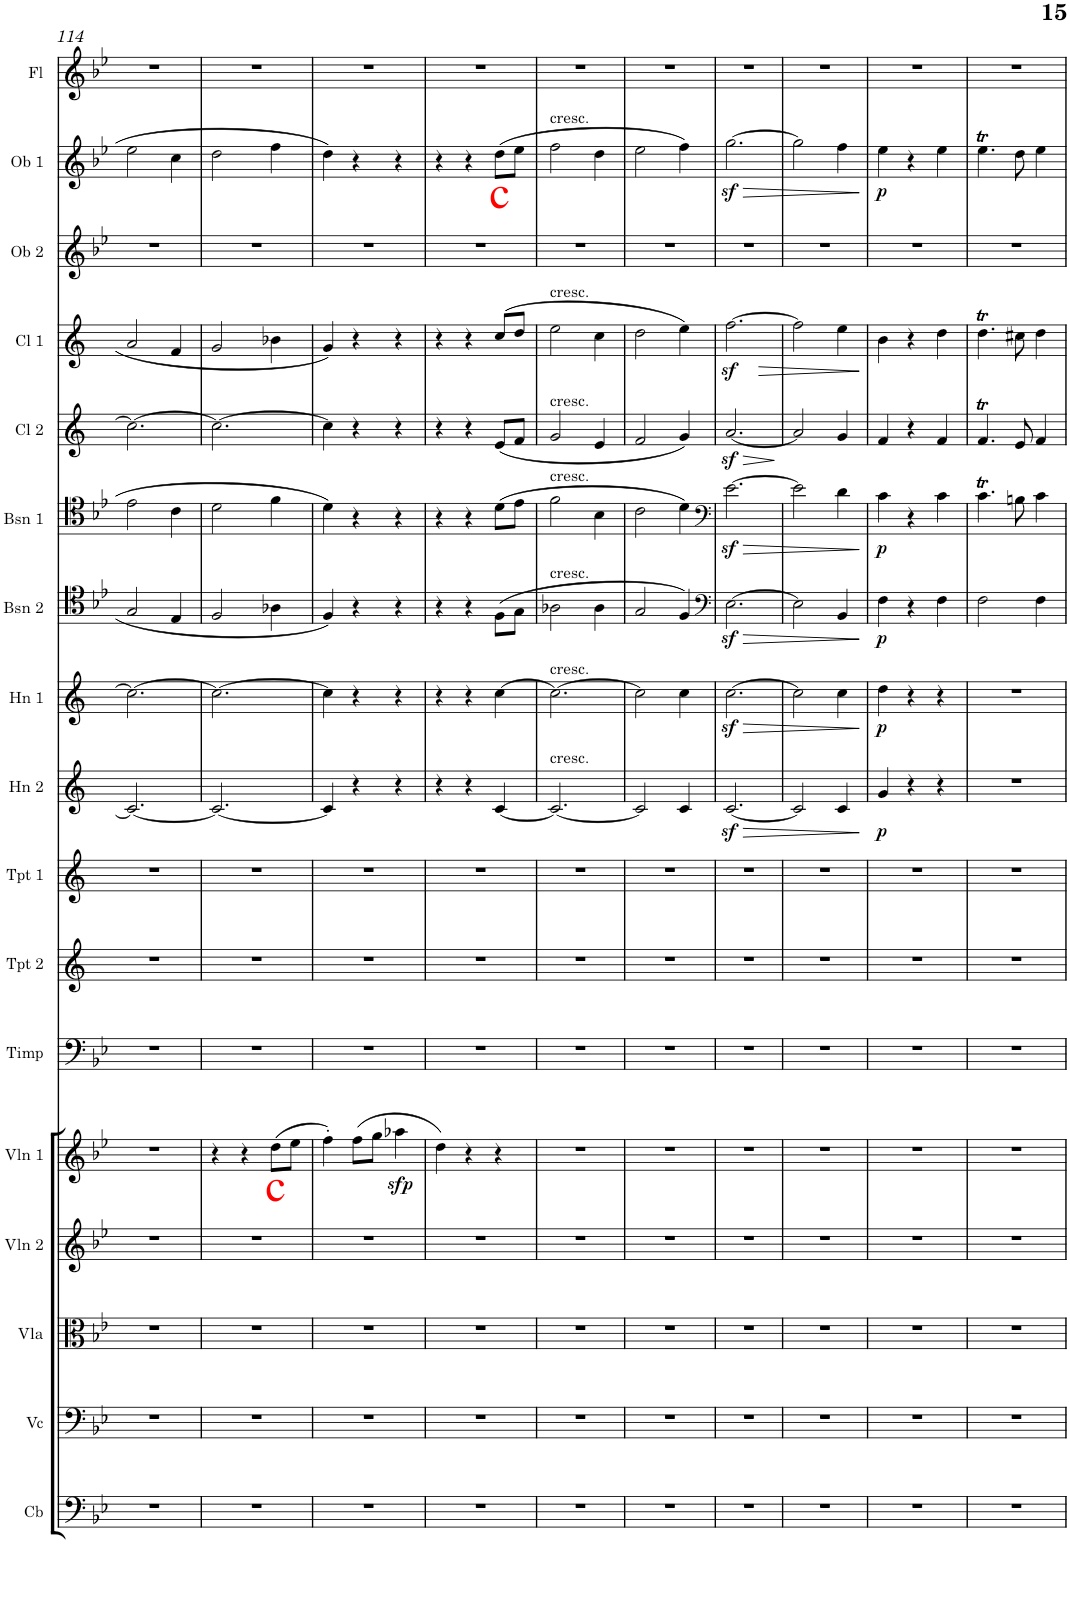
**kern	**kern	**kern	**kern	**kern	**text	**dynam	**kern	**kern	**kern	**kern	**dynam	**kern	**dynam	**kern	**dynam	**kern	**dynam	**kern	**dynam	**kern	**dynam	**kern	**kern	**text	**dynam	**kern
*part17	*part16	*part15	*part14	*part13	*part13	*part13	*part12	*part11	*part10	*part9	*part9	*part8	*part8	*part7	*part7	*part6	*part6	*part5	*part5	*part4	*part4	*part3	*part2	*part2	*part2	*part1
*staff17	*staff16	*staff15	*staff14	*staff13	*staff13	*staff13	*staff12	*staff11	*staff10	*staff9	*staff9	*staff8	*staff8	*staff7	*staff7	*staff6	*staff6	*staff5	*staff5	*staff4	*staff4	*staff3	*staff2	*staff2	*staff2	*staff1
*I"Contrabass	*I"Violoncello	*I"Viola	*I"Violin 2	*I"Violin 1	*	*	*I"Timpani	*I"Bb Trumpet 2	*I"Bb Trumpet 1	*I"Bb (basso) Horn 2	*	*I"Bb (basso) Horn 1	*	*I"Bassoon 2	*	*I"Bassoon 1	*	*I"Bb Clarinet 2	*	*I"Bb Clarinet 1	*	*I"Oboe 2	*I"Oboe 1	*	*	*I"Flute
*I'Cb	*I'Vc	*I'Vla	*I'Vln 2	*I'Vln 1	*	*	*I'Timp	*I'Tpt 2	*I'Tpt 1	*I'Hn 2	*	*I'Hn 1	*	*I'Bsn 2	*	*I'Bsn 1	*	*I'Cl 2	*	*I'Cl 1	*	*I'Ob 2	*I'Ob 1	*	*	*I'Fl
!!LO:PB:g=z
*clefF4	*clefF4	*clefC3	*clefG2	*clefG2	*	*	*clefF4	*clefG2	*clefG2	*clefG2	*	*clefG2	*	*clefC4	*	*clefC4	*	*clefG2	*	*clefG2	*	*clefG2	*clefG2	*	*	*clefG2
*Trd7c12	*	*	*	*	*	*	*	*Trd1c2	*Trd1c2	*Trd8c14	*	*Trd8c14	*	*	*	*	*	*Trd1c2	*	*Trd1c2	*	*	*	*	*	*
*k[b-e-]	*k[b-e-]	*k[b-e-]	*k[b-e-]	*k[b-e-]	*	*	*k[b-e-]	*k[]	*k[]	*k[]	*	*k[]	*	*k[b-e-]	*	*k[b-e-]	*	*k[]	*	*k[]	*	*k[b-e-]	*k[b-e-]	*	*	*k[b-e-]
*M3/4	*M3/4	*M3/4	*M3/4	*M3/4	*	*	*M3/4	*M3/4	*M3/4	*M3/4	*	*M3/4	*	*M3/4	*	*M3/4	*	*M3/4	*	*M3/4	*	*M3/4	*M3/4	*	*	*M3/4
=114	=114	=114	=114	=114	=114	=114	=114	=114	=114	=114	=114	=114	=114	=114	=114	=114	=114	=114	=114	=114	=114	=114	=114	=114	=114	=114
2.r	2.r	2.r	2.r	2.r	.	.	2.r	2.r	2.r	2.c/_	.	2.cc\_	.	2G/	.	2e-\	.	2.cc\_	.	2a/	.	2.r	2ee-\	.	.	2.r
.	.	.	.	.	.	.	.	.	.	.	.	.	.	4E-/	.	4c\	.	.	.	4f/	.	.	4cc\	.	.	.
=115	=115	=115	=115	=115	=115	=115	=115	=115	=115	=115	=115	=115	=115	=115	=115	=115	=115	=115	=115	=115	=115	=115	=115	=115	=115	=115
2.r	2.r	2.r	2.r	4r	.	.	2.r	2.r	2.r	2.c/_	.	2.cc\_	.	2F/	.	2d\	.	2.cc\_	.	2g/	.	2.r	2dd\	.	.	2.r
.	.	.	.	4r	.	.	.	.	.	.	.	.	.	.	.	.	.	.	.	.	.	.	.	.	.	.
!	!	!	!	!	!LO:LY:b:color=#FF0000	!	!	!	!	!	!	!	!	!	!	!	!	!	!	!	!	!	!	!	!	!
.	.	.	.	(8dd\L	c	.	.	.	.	.	.	.	.	4A-X\	.	4f\	.	.	.	4b-X\	.	.	4ff\	.	.	.
.	.	.	.	8ee-\J	.	.	.	.	.	.	.	.	.	.	.	.	.	.	.	.	.	.	.	.	.	.
=116	=116	=116	=116	=116	=116	=116	=116	=116	=116	=116	=116	=116	=116	=116	=116	=116	=116	=116	=116	=116	=116	=116	=116	=116	=116	=116
2.r	2.r	2.r	2.r	4ff'\)	.	.	2.r	2.r	2.r	4c/]	.	4cc\]	.	4F/	.	4d\	.	4cc\]	.	4g/	.	2.r	4dd\	.	.	2.r
.	.	.	.	(8ff\L	.	.	.	.	.	4r	.	4r	.	4r	.	4r	.	4r	.	4r	.	.	4r	.	.	.
.	.	.	.	8gg\J	.	.	.	.	.	.	.	.	.	.	.	.	.	.	.	.	.	.	.	.	.	.
!	!	!	!	!	!	!LO:DY:b	!	!	!	!	!	!	!	!	!	!	!	!	!	!	!	!	!	!	!	!
.	.	.	.	4aa-X\	.	sfp	.	.	.	4r	.	4r	.	4r	.	4r	.	4r	.	4r	.	.	4r	.	.	.
=117	=117	=117	=117	=117	=117	=117	=117	=117	=117	=117	=117	=117	=117	=117	=117	=117	=117	=117	=117	=117	=117	=117	=117	=117	=117	=117
2.r	2.r	2.r	2.r	4dd\)	.	.	2.r	2.r	2.r	4r	.	4r	.	4r	.	4r	.	4r	.	4r	.	2.r	4r	.	.	2.r
.	.	.	.	4r	.	.	.	.	.	4r	.	4r	.	4r	.	4r	.	4r	.	4r	.	.	4r	.	.	.
!	!	!	!	!	!	!	!	!	!	!	!	!	!	!	!	!	!	!	!	!	!	!	!	!LO:LY:b:color=#FF0000	!	!
.	.	.	.	4r	.	.	.	.	.	[4c/	.	[4cc\	.	(8F\L	.	(8d\L	.	(8e/L	.	(8cc/L	.	.	(8dd\L	c	.	.
.	.	.	.	.	.	.	.	.	.	.	.	.	.	8G\J	.	8e-\J	.	8f/J	.	8dd/J	.	.	8ee-\J	.	.	.
=118	=118	=118	=118	=118	=118	=118	=118	=118	=118	=118	=118	=118	=118	=118	=118	=118	=118	=118	=118	=118	=118	=118	=118	=118	=118	=118
!	!	!	!	!	!	!	!	!	!	!	!	!	!	!	!	!	!	!	!	!	!	!	!LO:TX:a:t=cresc.	!	!	!
!	!	!	!	!	!	!	!	!	!	!	!	!	!	!	!	!	!	!	!	!LO:TX:a:t=cresc.	!	!	!	!	!	!
!	!	!	!	!	!	!	!	!	!	!	!	!	!	!	!	!	!	!LO:TX:a:t=cresc.	!	!	!	!	!	!	!	!
!	!	!	!	!	!	!	!	!	!	!	!	!	!	!	!	!LO:TX:a:t=cresc.	!	!	!	!	!	!	!	!	!	!
!	!	!	!	!	!	!	!	!	!	!	!	!	!	!LO:TX:a:t=cresc.	!	!	!	!	!	!	!	!	!	!	!	!
!	!	!	!	!	!	!	!	!	!	!	!	!LO:TX:a:t=cresc.	!	!	!	!	!	!	!	!	!	!	!	!	!	!
!	!	!	!	!	!	!	!	!	!	!LO:TX:a:t=cresc.	!	!	!	!	!	!	!	!	!	!	!	!	!	!	!	!
2.r	2.r	2.r	2.r	2.r	.	.	2.r	2.r	2.r	2.c/_	.	2.cc\_	.	2A-X\	.	2f\	.	2g/	.	2ee\	.	2.r	2ff\	.	.	2.r
.	.	.	.	.	.	.	.	.	.	.	.	.	.	4A-\	.	4B-\	.	4e/	.	4cc\	.	.	4dd\	.	.	.
=119	=119	=119	=119	=119	=119	=119	=119	=119	=119	=119	=119	=119	=119	=119	=119	=119	=119	=119	=119	=119	=119	=119	=119	=119	=119	=119
2.r	2.r	2.r	2.r	2.r	.	.	2.r	2.r	2.r	2c/]	.	2cc\]	.	2G/	.	2c\	.	2f/	.	2dd\	.	2.r	2ee-\	.	.	2.r
.	.	.	.	.	.	.	.	.	.	4c/	.	4cc\	.	4F/)	.	4d\)	.	4g/)	.	4ee\)	.	.	4ff\)	.	.	.
=120	=120	=120	=120	=120	=120	=120	=120	=120	=120	=120	=120	=120	=120	=120	=120	=120	=120	=120	=120	=120	=120	=120	=120	=120	=120	=120
*	*	*	*	*	*	*	*	*	*	*	*	*	*	*clefF4	*	*clefF4	*	*	*	*	*	*	*	*	*	*
!	!	!	!	!	!	!	!	!	!	!	!LO:HP:b	!	!LO:HP:b	!	!LO:HP:b	!	!LO:HP:b	!	!LO:HP:b	!	!LO:HP:b	!	!	!	!LO:HP:b	!
2.r	2.r	2.r	2.r	2.r	.	.	2.r	2.r	2.r	[2.cz</	>	[2.ccz<\	>	[2.E-z<\	>	[2.e-z<\	>	[2.az</	>	[2.ffz<\	>	2.r	[2.ggz<\	.	>	2.r
.	.	.	.	.	.	.	.	.	.	.	.	.	.	.	.	.	.	.	]	.	.	.	.	.	.	.
=121	=121	=121	=121	=121	=121	=121	=121	=121	=121	=121	=121	=121	=121	=121	=121	=121	=121	=121	=121	=121	=121	=121	=121	=121	=121	=121
2.r	2.r	2.r	2.r	2.r	.	.	2.r	2.r	2.r	2c/]	.	2cc\]	.	2E-\]	.	2e-\]	.	2a/]	.	2ff\]	.	2.r	2gg\]	.	.	2.r
.	.	.	.	.	.	.	.	.	.	4c/	.	4cc\	.	4BB-/	.	4d\	.	4g/	.	4ee\	.	.	4ff\	.	.	.
.	.	.	.	.	.	.	.	.	.	.	]	.	]	.	]	.	]	.	.	.	]	.	.	.	]	.
=122	=122	=122	=122	=122	=122	=122	=122	=122	=122	=122	=122	=122	=122	=122	=122	=122	=122	=122	=122	=122	=122	=122	=122	=122	=122	=122
!	!	!	!	!	!	!	!	!	!	!	!LO:DY:b	!	!LO:DY:b	!	!LO:DY:b	!	!LO:DY:b	!	!	!	!	!	!	!	!LO:DY:b	!
2.r	2.r	2.r	2.r	2.r	.	.	2.r	2.r	2.r	4g/	p	4dd\	p	4F\	p	4c\	p	4f/	.	4b\	.	2.r	4ee-\	.	p	2.r
.	.	.	.	.	.	.	.	.	.	4r	.	4r	.	4r	.	4r	.	4r	.	4r	.	.	4r	.	.	.
.	.	.	.	.	.	.	.	.	.	4r	.	4r	.	4F\	.	4c\	.	4f/	.	4dd\	.	.	4ee-\	.	.	.
=123	=123	=123	=123	=123	=123	=123	=123	=123	=123	=123	=123	=123	=123	=123	=123	=123	=123	=123	=123	=123	=123	=123	=123	=123	=123	=123
2.r	2.r	2.r	2.r	2.r	.	.	2.r	2.r	2.r	2.r	.	2.r	.	2F\	.	4.cT\	.	4.fT/	.	4.ddT\	.	2.r	4.ee-T\	.	.	2.r
.	.	.	.	.	.	.	.	.	.	.	.	.	.	.	.	8Bn\	.	8e/	.	8cc#X\	.	.	8dd\	.	.	.
.	.	.	.	.	.	.	.	.	.	.	.	.	.	4F\	.	4c\	.	4f/	.	4dd\	.	.	4ee-\	.	.	.
=	=	=	=	=	=	=	=	=	=	=	=	=	=	=	=	=	=	=	=	=	=	=	=	=	=	=
*-	*-	*-	*-	*-	*-	*-	*-	*-	*-	*-	*-	*-	*-	*-	*-	*-	*-	*-	*-	*-	*-	*-	*-	*-	*-	*-
